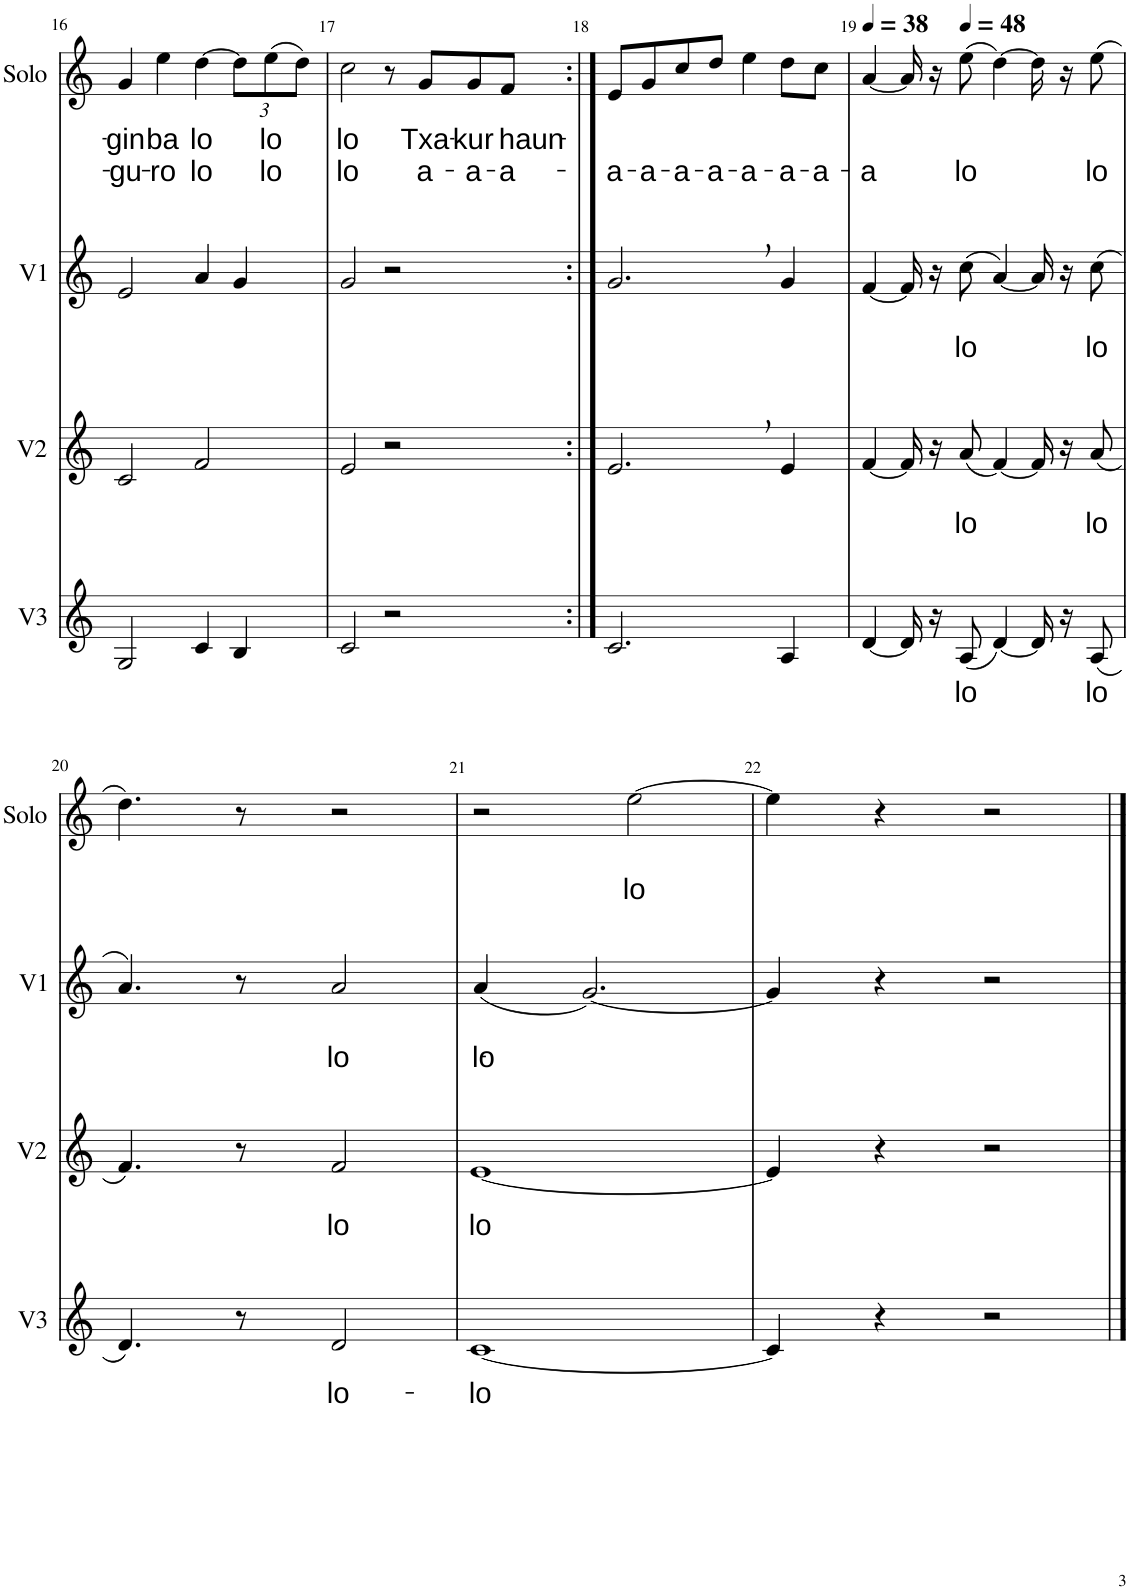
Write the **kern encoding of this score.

**kern	**text	**text	**kern	**text	**text	**kern	**text	**text	**kern	**text	**text
*part4	*part4	*part4	*part3	*part3	*part3	*part2	*part2	*part2	*part1	*part1	*part1
*staff4	*staff4	*staff4	*staff3	*staff3	*staff3	*staff2	*staff2	*staff2	*staff1	*staff1	*staff1
*I"Voix 3	*	*	*I"Voix 2	*	*	*I"Voix 1	*	*	*I"Solo	*	*
*I'V3	*	*	*I'V2	*	*	*I'V1	*	*	*I'Solo	*	*
!!LO:PB:g=z
*clefG2	*	*	*clefG2	*	*	*clefG2	*	*	*clefG2	*	*
*k[]	*	*	*k[]	*	*	*k[]	*	*	*k[]	*	*
*M4/4	*	*	*M4/4	*	*	*M4/4	*	*	*M4/4	*	*
=16	=16	=16	=16	=16	=16	=16	=16	=16	=16	=16	=16
!	!	!	!	!	!	!	!	!	!	!LO:LY:b	!LO:LY:b
2G/	.	.	2c/	.	.	2e/	.	.	4g/	-gin	-gu-
!	!	!	!	!	!	!	!	!	!	!LO:LY:b	!LO:LY:b
.	.	.	.	.	.	.	.	.	4ee\	ba	-ro
!	!	!	!	!	!	!	!	!	!	!LO:LY:b	!LO:LY:b
4c/	.	.	2f/	.	.	4a/	.	.	[4dd\	lo	lo
*	*	*	*	*	*	*	*	*	*Xbrackettup	*	*
4B/	.	.	.	.	.	4g/	.	.	12dd\L]	.	.
!	!	!	!	!	!	!	!	!	!	!LO:LY:b	!LO:LY:b
.	.	.	.	.	.	.	.	.	(12ee\	lo	lo
.	.	.	.	.	.	.	.	.	12dd\J)	.	.
=17	=17	=17	=17	=17	=17	=17	=17	=17	=17	=17	=17
!	!	!	!	!	!	!	!	!	!	!LO:LY:b	!LO:LY:b
2c/	.	.	2e/	.	.	2g/	.	.	2cc\	lo	lo
2r	.	.	2r	.	.	2r	.	.	8r	.	.
!	!	!	!	!	!	!	!	!	!	!LO:LY:b	!LO:LY:b
.	.	.	.	.	.	.	.	.	8g/L	Txa-	a-
!	!	!	!	!	!	!	!	!	!	!LO:LY:b	!LO:LY:b
.	.	.	.	.	.	.	.	.	8g/	-kur	-a-
!	!	!	!	!	!	!	!	!	!	!LO:LY:b	!LO:LY:b
.	.	.	.	.	.	.	.	.	8f/J	haun-	-a-
=18:|!	=18:|!	=18:|!	=18:|!	=18:|!	=18:|!	=18:|!	=18:|!	=18:|!	=18:|!	=18:|!	=18:|!
!	!	!	!	!	!	!	!	!	!	!	!LO:LY:b
2.c/	.	.	2.e,/	.	.	2.g,/	.	.	8e/L	.	-a-
!	!	!	!	!	!	!	!	!	!	!	!LO:LY:b
.	.	.	.	.	.	.	.	.	8g/	.	-a-
!	!	!	!	!	!	!	!	!	!	!	!LO:LY:b
.	.	.	.	.	.	.	.	.	8cc/	.	-a-
!	!	!	!	!	!	!	!	!	!	!	!LO:LY:b
.	.	.	.	.	.	.	.	.	8dd/J	.	-a-
!	!	!	!	!	!	!	!	!	!	!	!LO:LY:b
.	.	.	.	.	.	.	.	.	4ee\	.	-a-
!	!	!	!	!	!	!	!	!	!	!	!LO:LY:b
4A/	.	.	4e/	.	.	4g/	.	.	8dd\L	.	-a-
!	!	!	!	!	!	!	!	!	!	!	!LO:LY:b
.	.	.	.	.	.	.	.	.	8cc\J	.	-a-
=19	=19	=19	=19	=19	=19	=19	=19	=19	=19	=19	=19
*	*	*	*	*	*	*	*	*	*MM38	*	*
!	!	!	!	!	!	!	!	!	!	!	!LO:LY:b
[4d/	.	.	[4f/	.	.	[4f/	.	.	[4a/	.	-a
16d/]	.	.	16f/]	.	.	16f/]	.	.	16a/]	.	.
16r	.	.	16r	.	.	16r	.	.	16r	.	.
*	*	*	*	*	*	*	*	*	*MM48	*	*
!	!	!LO:LY:b	!	!	!LO:LY:b	!	!	!LO:LY:b	!	!	!LO:LY:b
(8A/	.	lo	(8a/	.	lo	(8cc\	.	lo	(8ee\	.	lo
[4d/)	.	.	[4f/)	.	.	[4a/)	.	.	[4dd\)	.	.
16d/]	.	.	16f/]	.	.	16a/]	.	.	16dd\]	.	.
16r	.	.	16r	.	.	16r	.	.	16r	.	.
!	!	!LO:LY:b	!	!	!LO:LY:b	!	!	!LO:LY:b	!	!	!LO:LY:b
(8A/	.	lo	(8a/	.	lo	(8cc\	.	lo	(8ee\	.	lo
!!LO:LB:g=z
=20	=20	=20	=20	=20	=20	=20	=20	=20	=20	=20	=20
4.d/)	.	.	4.f/)	.	.	4.a/)	.	.	4.dd\)	.	.
8r	.	.	8r	.	.	8r	.	.	8r	.	.
!	!	!LO:LY:b	!	!	!LO:LY:b	!	!	!LO:LY:b	!	!	!
2d/	.	lo-	2f/	.	lo	2a/	.	lo	2r	.	.
=21	=21	=21	=21	=21	=21	=21	=21	=21	=21	=21	=21
!	!	!LO:LY:b	!	!	!LO:LY:b	!	!	!LO:LY:b	!	!	!
[1c	.	lo	[1e	.	lo	(4a/	.	lo-	2r	.	.
.	.	.	.	.	.	[2.g/)	.	.	.	.	.
!	!	!	!	!	!	!	!	!	!	!	!LO:LY:b
.	.	.	.	.	.	.	.	.	[2ee\	.	lo
=22	=22	=22	=22	=22	=22	=22	=22	=22	=22	=22	=22
4c/]	.	.	4e/]	.	.	4g/]	.	.	4ee\]	.	.
4r	.	.	4r	.	.	4r	.	.	4r	.	.
2r	.	.	2r	.	.	2r	.	.	2r	.	.
==	==	==	==	==	==	==	==	==	==	==	==
*-	*-	*-	*-	*-	*-	*-	*-	*-	*-	*-	*-
